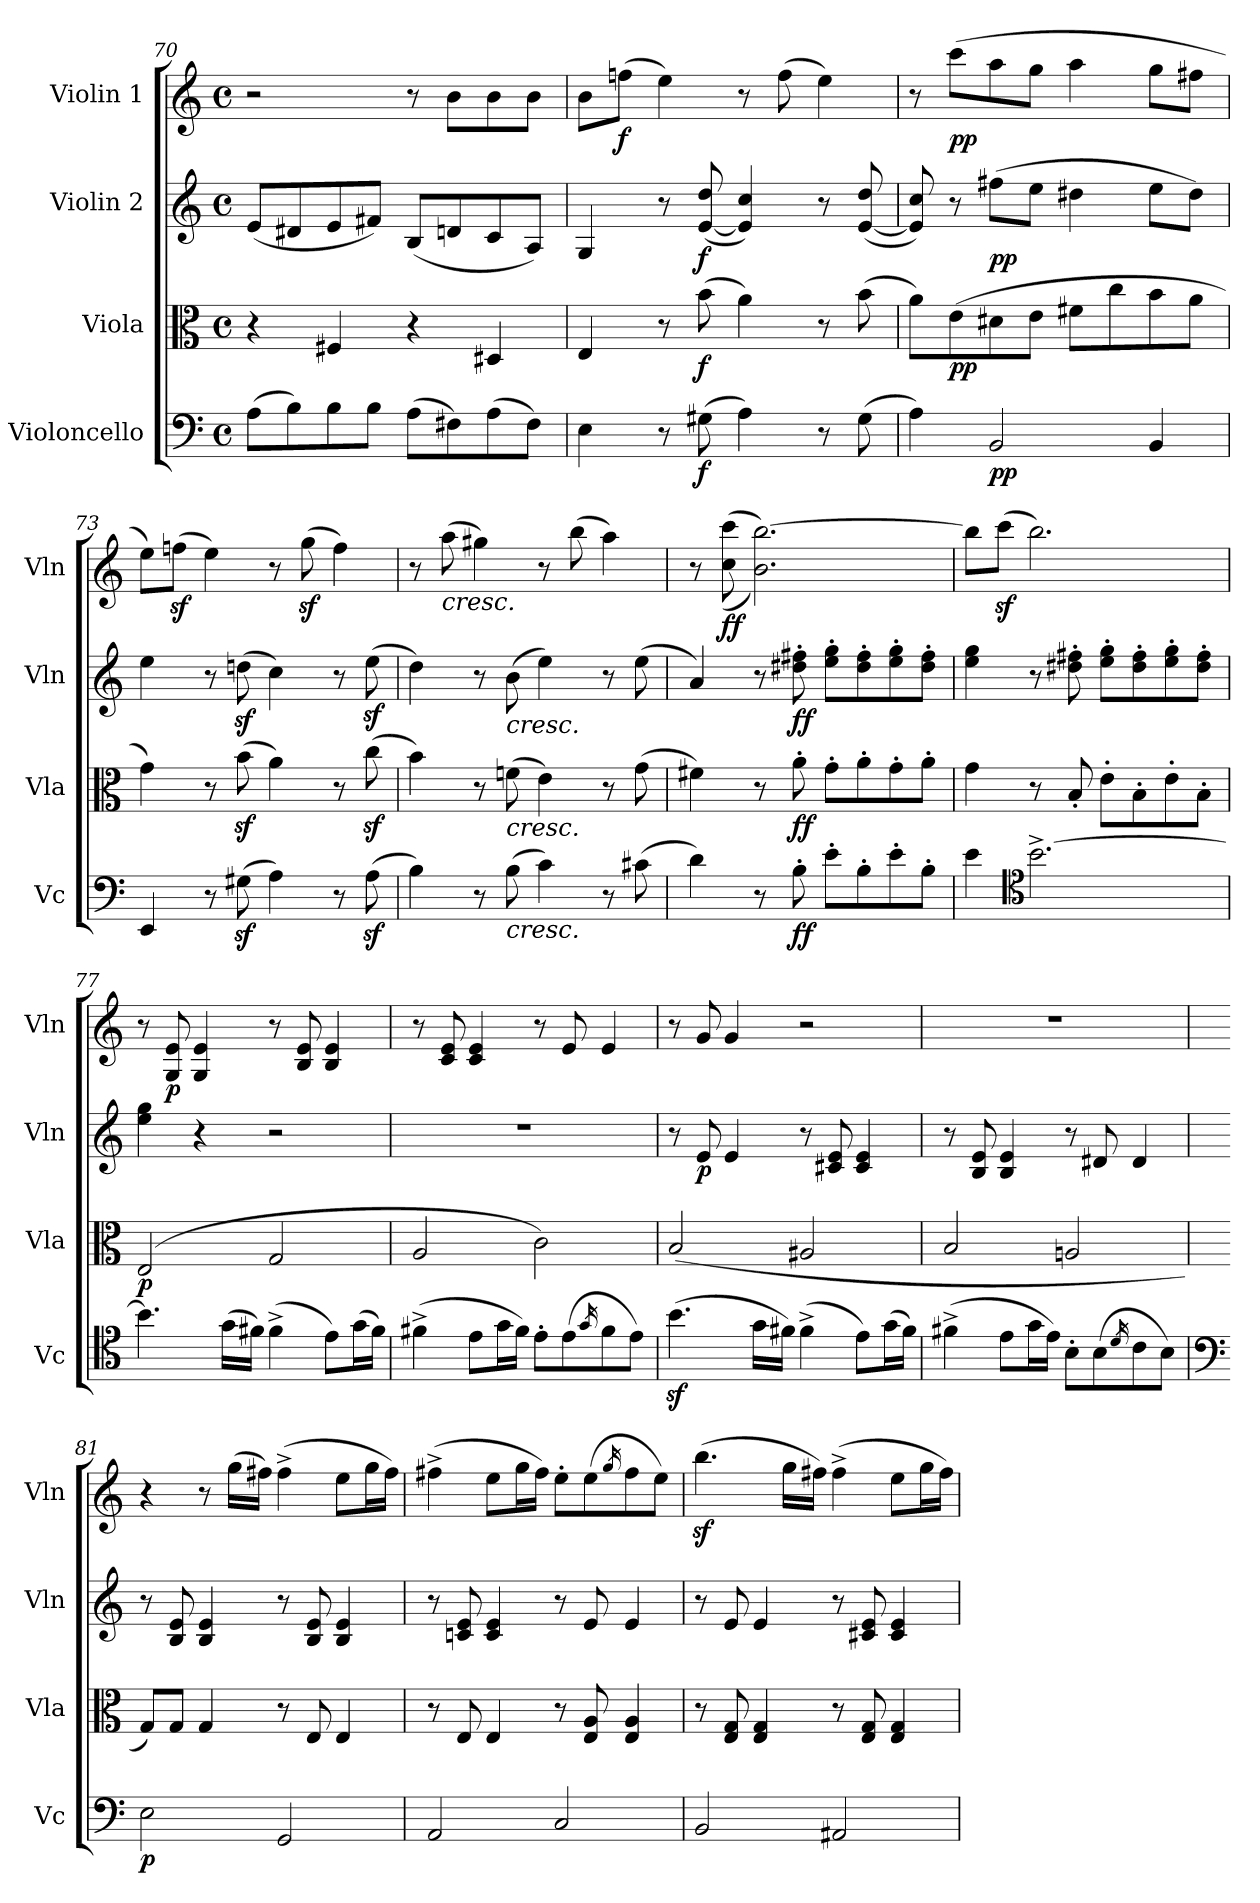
**kern	**dynam	**kern	**dynam	**kern	**dynam	**kern	**dynam
*part4	*part4	*part3	*part3	*part2	*part2	*part1	*part1
*staff4	*staff4	*staff3	*staff3	*staff2	*staff2	*staff1	*staff1
*I"Violoncello	*	*I"Viola	*	*I"Violin 2	*	*I"Violin 1	*
*I'Vc	*	*I'Vla	*	*I'Vln	*	*I'Vln	*
*clefF4	*	*clefC3	*	*clefG2	*	*clefG2	*
*k[]	*	*k[]	*	*k[]	*	*k[]	*
*M4/4	*	*M4/4	*	*M4/4	*	*M4/4	*
*met(c)	*	*met(c)	*	*met(c)	*	*met(c)	*
=70	=70	=70	=70	=70	=70	=70	=70
(8A\L	.	4r	.	(8e/L	.	2r	.
8B\)	.	.	.	8d#X/	.	.	.
8B\	.	4F#X/	.	8e/	.	.	.
8B\J	.	.	.	8f#X/J)	.	.	.
(8A\L	.	4r	.	(8B/L	.	8r	.
8F#X\)	.	.	.	8dn/	.	8b\L	.
(8A\	.	4D#X/	.	8c/	.	8b\	.
8F#\J)	.	.	.	8A/J)	.	8b\J	.
!!LO:PB:g=z
=71	=71	=71	=71	=71	=71	=71	=71
4E\	.	4E/	.	4G/	.	8b\L	.
!	!	!	!	!	!	!	!LO:DY:b
.	.	.	.	.	.	(8ffn\J	f
8r	.	8r	.	8r	.	4ee\)	.
!	!LO:DY:b	!	!LO:DY:b	!	!LO:DY:b	!	!
(8G#X\	f	(8b\	f	([8e/ 8dd/	f	.	.
4A\)	.	4a\)	.	4e/] 4cc/)	.	8r	.
.	.	.	.	.	.	(8ff\	.
8r	.	8r	.	8r	.	4ee\)	.
(8G#\	.	(8b\	.	([8e/ 8dd/	.	.	.
=72	=72	=72	=72	=72	=72	=72	=72
4A\)	.	8a\L)	.	8e/] 8cc/)	.	8r	.
!	!	!	!LO:DY:b	!	!	!	!LO:DY:b
.	.	(8e\	pp	8r	.	(8ccc\L	pp
!	!LO:DY:b	!	!	!	!LO:DY:b	!	!
2BB/	pp	8d#X\	.	(8ff#X\L	pp	8aa\	.
.	.	8e\J	.	8ee\J	.	8gg\J	.
.	.	8f#X\L	.	4dd#X\	.	4aa\	.
.	.	8cc\	.	.	.	.	.
4BB/	.	8b\	.	8ee\L	.	8gg\L	.
.	.	8a\J	.	8dd#\J)	.	8ff#X\J	.
=73	=73	=73	=73	=73	=73	=73	=73
4EE/	.	4g\)	.	4ee\	.	8ee\L)	.
.	.	.	.	.	.	(8ffnz<\J	.
8r	.	8r	.	8r	.	4ee\)	.
(8G#Xz<\	.	(8bz<\	.	(8ddnz<\	.	.	.
4A\)	.	4a\)	.	4cc\)	.	8r	.
.	.	.	.	.	.	(8ggz<\	.
8r	.	8r	.	8r	.	4ff\)	.
(8Az<\	.	(8ccz<\	.	(8eez<\	.	.	.
=74	=74	=74	=74	=74	=74	=74	=74
4B\)	.	4b\)	.	4dd\)	.	8r	.
!	!	!	!	!	!	!LO:TX:b:i:t=cresc.	!
.	.	.	.	.	.	(8aa\	.
8r	.	8r	.	8r	.	4gg#X\)	.
!	!	!	!	!LO:TX:b:i:t=cresc.	!	!	!
!	!	!LO:TX:b:i:t=cresc.	!	!	!	!	!
!LO:TX:b:i:t=cresc.	!	!	!	!	!	!	!
(8B\	.	(8fn\	.	(8b\	.	.	.
4c\)	.	4e\)	.	4ee\)	.	8r	.
.	.	.	.	.	.	(8bb\	.
8r	.	8r	.	8r	.	4aa\)	.
(8c#X\	.	(8g\	.	(8ee\	.	.	.
=75	=75	=75	=75	=75	=75	=75	=75
4d\)	.	4f#X\)	.	4a/)	.	8r	.
!	!	!	!	!	!	!	!LO:DY:b
.	.	.	.	.	.	((<8cc\ 8ccc\	ff
8r	.	8r	.	8r	.	2.b\ [2.bb\))	.
!	!LO:DY:b	!	!LO:DY:b	!	!LO:DY:b	!	!
8B'\	ff	8a'\	ff	8dd#X\' 8ff#X\'	ff	.	.
8e'\L	.	8g'\L	.	8ee\' 8gg\'L	.	.	.
8B'\	.	8a'\	.	8dd#\' 8ff#\'	.	.	.
8e'\	.	8g'\	.	8ee\' 8gg\'	.	.	.
8B'\J	.	8a'\J	.	8dd#\' 8ff#\'J	.	.	.
=76	=76	=76	=76	=76	=76	=76	=76
4e\	.	4g\	.	4ee\ 4gg\	.	8bb\L]	.
.	.	.	.	.	.	(8cccz<\J	.
*clefC4	*	*	*	*	*	*	*
[2.b^\	.	8r	.	8r	.	2.bb\)	.
.	.	8B'/	.	8dd#X\' 8ff#X\'	.	.	.
.	.	8e'\L	.	8ee\' 8gg\'L	.	.	.
.	.	8B'\	.	8dd#\' 8ff#\'	.	.	.
.	.	8e'\	.	8ee\' 8gg\'	.	.	.
.	.	8B'\J	.	8dd#\' 8ff#\'J	.	.	.
!!LO:LB:g=z
=77	=77	=77	=77	=77	=77	=77	=77
!	!	!	!LO:DY:b	!	!	!	!
4.b\]	.	(2E/	p	4ee\ 4gg\	.	8r	.
!	!	!	!	!	!	!	!LO:DY:b
.	.	.	.	.	.	8G/ 8e/	p
.	.	.	.	4r	.	4G/ 4e/	.
!	!LO:DY:b	!	!	!	!	!	!
!	!LO:DY:n=1:b	!	!	!	!	!	!
(16g\LL	mf other-dynamics	.	.	.	.	.	.
16f#X\JJ)	.	.	.	.	.	.	.
(4f#^\	.	2G/	.	2r	.	8r	.
.	.	.	.	.	.	8B/ 8e/	.
8e\L)	.	.	.	.	.	4B/ 4e/	.
(16g\L	.	.	.	.	.	.	.
16f#\JJ)	.	.	.	.	.	.	.
=78	=78	=78	=78	=78	=78	=78	=78
(4f#X^\	.	2A/	.	1r	.	8r	.
.	.	.	.	.	.	8c/ 8e/	.
8e\L	.	.	.	.	.	4c/ 4e/	.
16g\L	.	.	.	.	.	.	.
16f#\JJ)	.	.	.	.	.	.	.
8e'\L	.	2c\)	.	.	.	8r	.
(8e\	.	.	.	.	.	8e/	.
16qg/	.	.	.	.	.	.	.
8f#\	.	.	.	.	.	4e/	.
8e\J)	.	.	.	.	.	.	.
!!LO:LB:g=z
=79	=79	=79	=79	=79	=79	=79	=79
(4.bz<\	.	(<2B/	.	8r	.	8r	.
!	!	!	!	!	!LO:DY:b	!	!
.	.	.	.	8e/	p	8g/	.
.	.	.	.	4e/	.	4g/	.
16g\LL	.	.	.	.	.	.	.
16f#X\JJ)	.	.	.	.	.	.	.
(4f#^\	.	2A#X/	.	8r	.	2r	.
.	.	.	.	8c#X/ 8e/	.	.	.
8e\L)	.	.	.	4c#/ 4e/	.	.	.
(16g\L	.	.	.	.	.	.	.
16f#\JJ)	.	.	.	.	.	.	.
=80	=80	=80	=80	=80	=80	=80	=80
(4f#X^\	.	2B/	.	8r	.	1r	.
.	.	.	.	8B/ 8e/	.	.	.
8e\L	.	.	.	4B/ 4e/	.	.	.
16g\L	.	.	.	.	.	.	.
16e\JJ)	.	.	.	.	.	.	.
8B'\L	.	2An/	.	8r	.	.	.
(8B\	.	.	.	8d#X/	.	.	.
16qd/	.	.	.	.	.	.	.
8c\	.	.	.	4d#/	.	.	.
8B\J)	.	.	.	.	.	.	.
=81	=81	=81	=81	=81	=81	=81	=81
*clefF4	*	*	*	*	*	*	*
!	!LO:DY:b	!	!	!	!	!	!
2E\	p	8G/L)	.	8r	.	4r	.
.	.	8G/J	.	8B/ 8e/	.	.	.
.	.	4G/	.	4B/ 4e/	.	8r	.
!	!	!	!	!	!	!	!LO:DY:b
!	!	!	!	!	!	!	!LO:DY:n=1:b
.	.	.	.	.	.	(16gg\LL	p other-dynamics
.	.	.	.	.	.	16ff#X\JJ)	.
2GG/	.	8r	.	8r	.	(4ff#^\	.
.	.	8E/	.	8B/ 8e/	.	.	.
.	.	4E/	.	4B/ 4e/	.	8ee\L	.
.	.	.	.	.	.	16gg\L	.
.	.	.	.	.	.	16ff#\JJ)	.
=82	=82	=82	=82	=82	=82	=82	=82
2AA/	.	8r	.	8r	.	(4ff#X^\	.
.	.	8E/	.	8cn/ 8e/	.	.	.
.	.	4E/	.	4c/ 4e/	.	8ee\L	.
.	.	.	.	.	.	16gg\L	.
.	.	.	.	.	.	16ff#\JJ)	.
2C/	.	8r	.	8r	.	8ee'\L	.
.	.	8E/ 8A/	.	8e/	.	(8ee\	.
.	.	.	.	.	.	16qgg/	.
.	.	4E/ 4A/	.	4e/	.	8ff#\	.
.	.	.	.	.	.	8ee\J)	.
=83	=83	=83	=83	=83	=83	=83	=83
2BB/	.	8r	.	8r	.	(4.bbz<\	.
.	.	8E/ 8G/	.	8e/	.	.	.
.	.	4E/ 4G/	.	4e/	.	.	.
.	.	.	.	.	.	16gg\LL	.
.	.	.	.	.	.	16ff#X\JJ)	.
2AA#X/	.	8r	.	8r	.	(4ff#^\	.
.	.	8E/ 8G/	.	8c#X/ 8e/	.	.	.
.	.	4E/ 4G/	.	4c#/ 4e/	.	8ee\L	.
.	.	.	.	.	.	16gg\L	.
.	.	.	.	.	.	16ff#\JJ)	.
=	=	=	=	=	=	=	=
*-	*-	*-	*-	*-	*-	*-	*-
